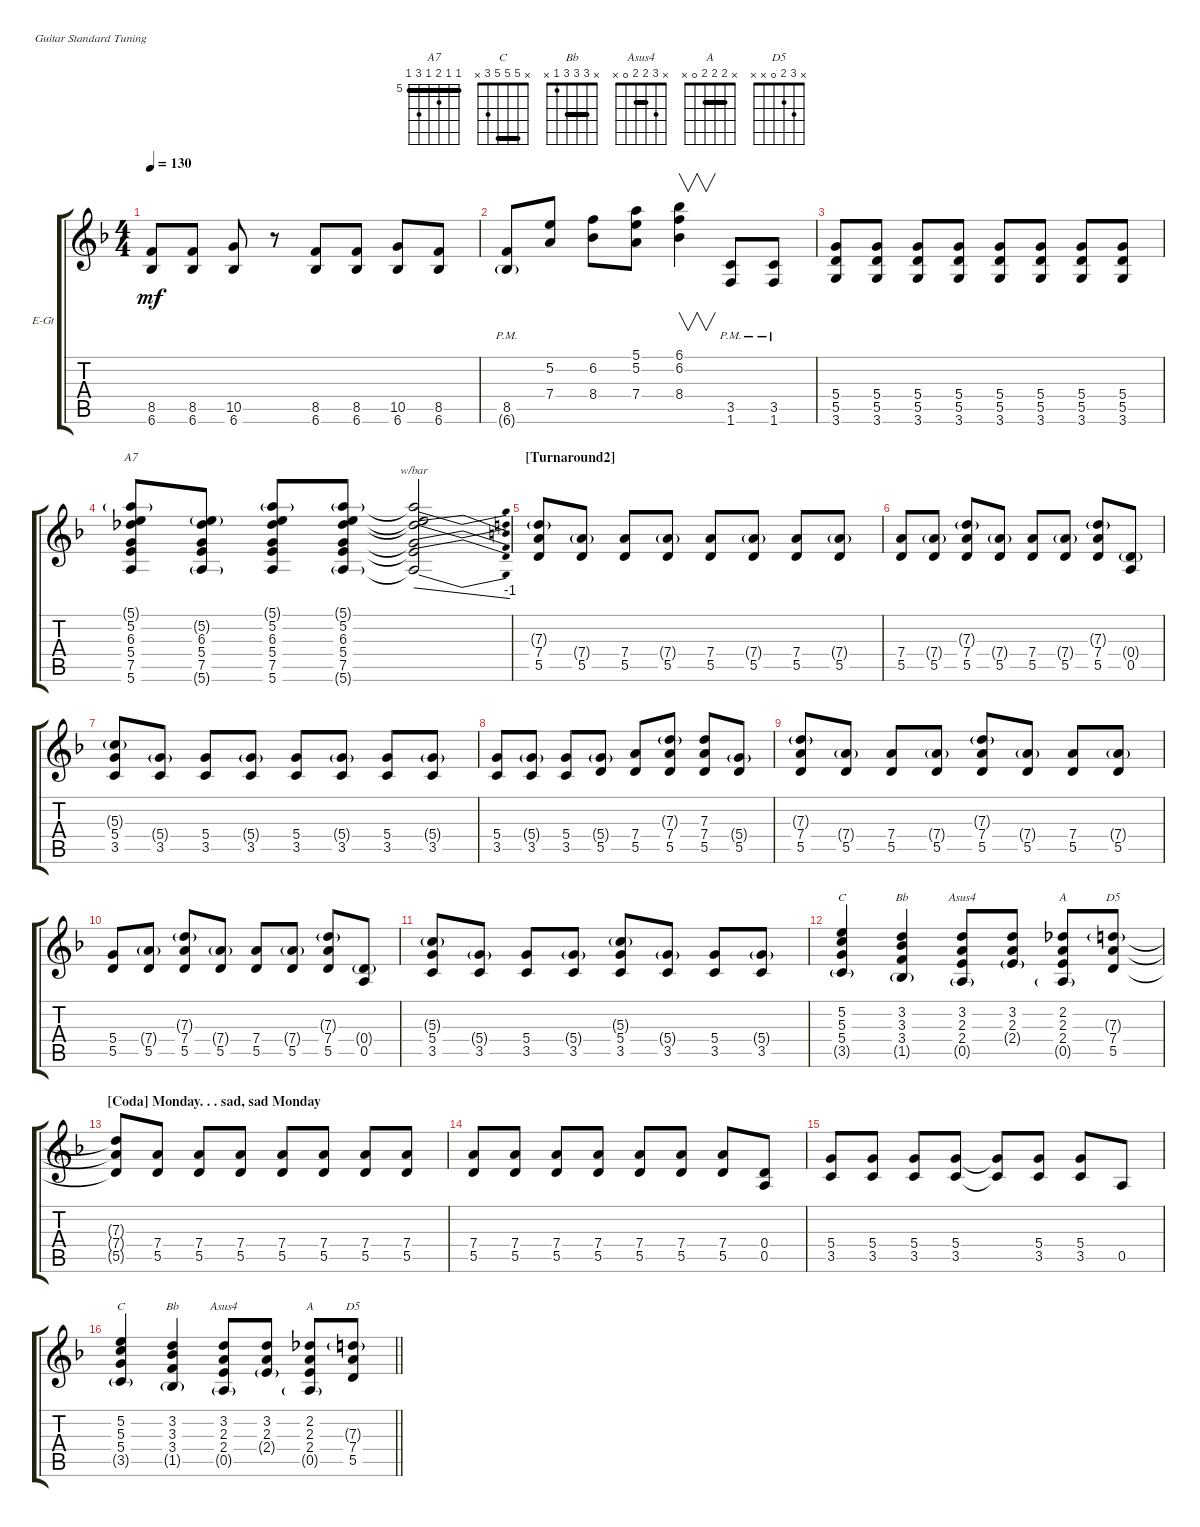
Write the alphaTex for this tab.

\defaultSystemsLayout 4
\bracketExtendMode groupsimilarinstruments
\firstSystemTrackNameOrientation horizontal
\otherSystemsTrackNameOrientation horizontal
\track ("Electric Guitar" "E-Gt") {instrument overdrivenguitar}
\staff {score tabs}
\tuning (E4 B3 G3 D3 A2 E2)
\chord ("A7" 5 5 6 5 7 5) {firstfret 5 barre (5 5 5)}
\chord ("C" x 5 5 5 3 x) {barre (5 5)}
\chord ("Bb" x 3 3 3 1 x) {barre (3 3)}
\chord ("Asus4" x 3 2 2 0 x) {barre 2}
\chord ("A" x 2 2 2 0 x) {barre (2 2)}
\chord ("D5" x 3 2 0 x x)
\ts (4 4)
\tempo 130
\clef g2
\ks dminor
(6.6 8.5).8{dy mf} (6.6 8.5).8 (6.6 10.5).8 r.8 (6.6 8.5).8 (6.6 8.5).8 (6.6 10.5).8 (6.6 8.5).8 |
(8.5{pm} 6.6{g}).8 (7.4 5.2).8 (8.4 6.2).8 (7.4 5.2 5.1).8 (8.4 6.2 6.1).4{v} (1.6{pm} 3.5{pm}).8 (1.6{pm} 3.5{pm}).8 |
(5.5 5.4 3.6).8 (5.5 5.4 3.6).8 (5.5 5.4 3.6).8 (5.5 5.4 3.6).8 (5.5 5.4 3.6).8 (5.5 5.4 3.6).8 (5.5 5.4 3.6).8 (5.5 5.4 3.6).8 |
(6.3 7.5 5.4 5.6 5.2 5.1{g}).8{ch "A7"} (6.3 7.5 5.4 5.6{g} 5.2{g}).8 (6.3 7.5 5.4 5.6 5.2 5.1{g}).8 (6.3 7.5 5.4 5.6{g} 5.2 5.1{g}).8 (6.3{t} 7.5{t} 5.4{t} 5.6{t} 5.2{t} 5.1{t}).2{tbe (dive default 51 0 59.4 -4)} |
\section ("" "[Turnaround2] ")
(5.5 7.4 7.3{g}).8 (5.5 7.4{g}).8 (5.5 7.4).8 (5.5 7.4{g}).8 (5.5 7.4).8 (5.5 7.4{g}).8 (5.5 7.4).8 (5.5 7.4{g}).8 |
(5.5 7.4).8 (5.5 7.4{g}).8 (5.5 7.4 7.3{g}).8 (5.5 7.4{g}).8 (5.5 7.4).8 (5.5 7.4{g}).8 (5.5 7.4 7.3{g}).8 (0.5 0.4{g}).8 |
(3.5 5.4 5.3{g}).8 (3.5 5.4{g}).8 (3.5 5.4).8 (3.5 5.4{g}).8 (3.5 5.4).8 (3.5 5.4{g}).8 (3.5 5.4).8 (3.5 5.4{g}).8 |
(3.5 5.4).8 (3.5 5.4{g}).8 (3.5 5.4).8 (5.5 5.4{g}).8 (5.5 7.4).8 (5.5 7.4 7.3{g}).8 (5.5 7.4 7.3).8 (5.5 5.4{g}).8 |
(5.5 7.4 7.3{g}).8 (5.5 7.4{g}).8 (5.5 7.4).8 (5.5 7.4{g}).8 (5.5 7.4 7.3{g}).8 (5.5 7.4{g}).8 (5.5 7.4).8 (5.5 7.4{g}).8 |
(5.5 5.4).8 (5.5 7.4{g}).8 (5.5 7.4 7.3{g}).8 (5.5 7.4{g}).8 (5.5 7.4).8 (5.5 7.4{g}).8 (5.5 7.4 7.3{g}).8 (0.5 0.4{g}).8 |
(3.5 5.4 5.3{g}).8 (3.5 5.4{g}).8 (3.5 5.4).8 (3.5 5.4{g}).8 (3.5 5.4 5.3{g}).8 (3.5 5.4{g}).8 (3.5 5.4).8 (3.5 5.4{g}).8 |
(5.2 5.3 5.4 3.5{g}).4{ch "C"} (1.5{g} 3.4 3.2 3.3).4{ch "Bb"} (2.4 3.2 2.3 0.5{g}).8{ch "Asus4"} (2.4{g} 3.2 2.3).8 (0.5{g} 2.4 2.3 2.2).8{ch "A"} (5.5 7.4 7.3{g}).8{ch "D5"} |
\section ("" "[Coda] Monday. . . sad, sad Monday")
(5.5{t} 7.4{t} 7.3{t}).8 (5.5 7.4).8 (5.5 7.4).8 (5.5 7.4).8 (5.5 7.4).8 (5.5 7.4).8 (5.5 7.4).8 (5.5 7.4).8 |
(5.5 7.4).8 (5.5 7.4).8 (5.5 7.4).8 (5.5 7.4).8 (5.5 7.4).8 (5.5 7.4).8 (5.5 7.4).8 (0.5 0.4).8 |
(3.5 5.4).8 (3.5 5.4).8 (3.5 5.4).8 (3.5 5.4).8 (3.5{t} 5.4{t}).8 (3.5 5.4).8 (3.5 5.4).8 0.5.8 |
\barLineRight lightlight
(5.2 5.3 5.4 3.5{g}).4{ch "C"} (1.5{g} 3.4 3.2 3.3).4{ch "Bb"} (2.4 3.2 2.3 0.5{g}).8{ch "Asus4"} (2.4{g} 3.2 2.3).8 (0.5{g} 2.4 2.3 2.2).8{ch "A"} (5.5 7.4 7.3{g}).8{ch "D5"}
